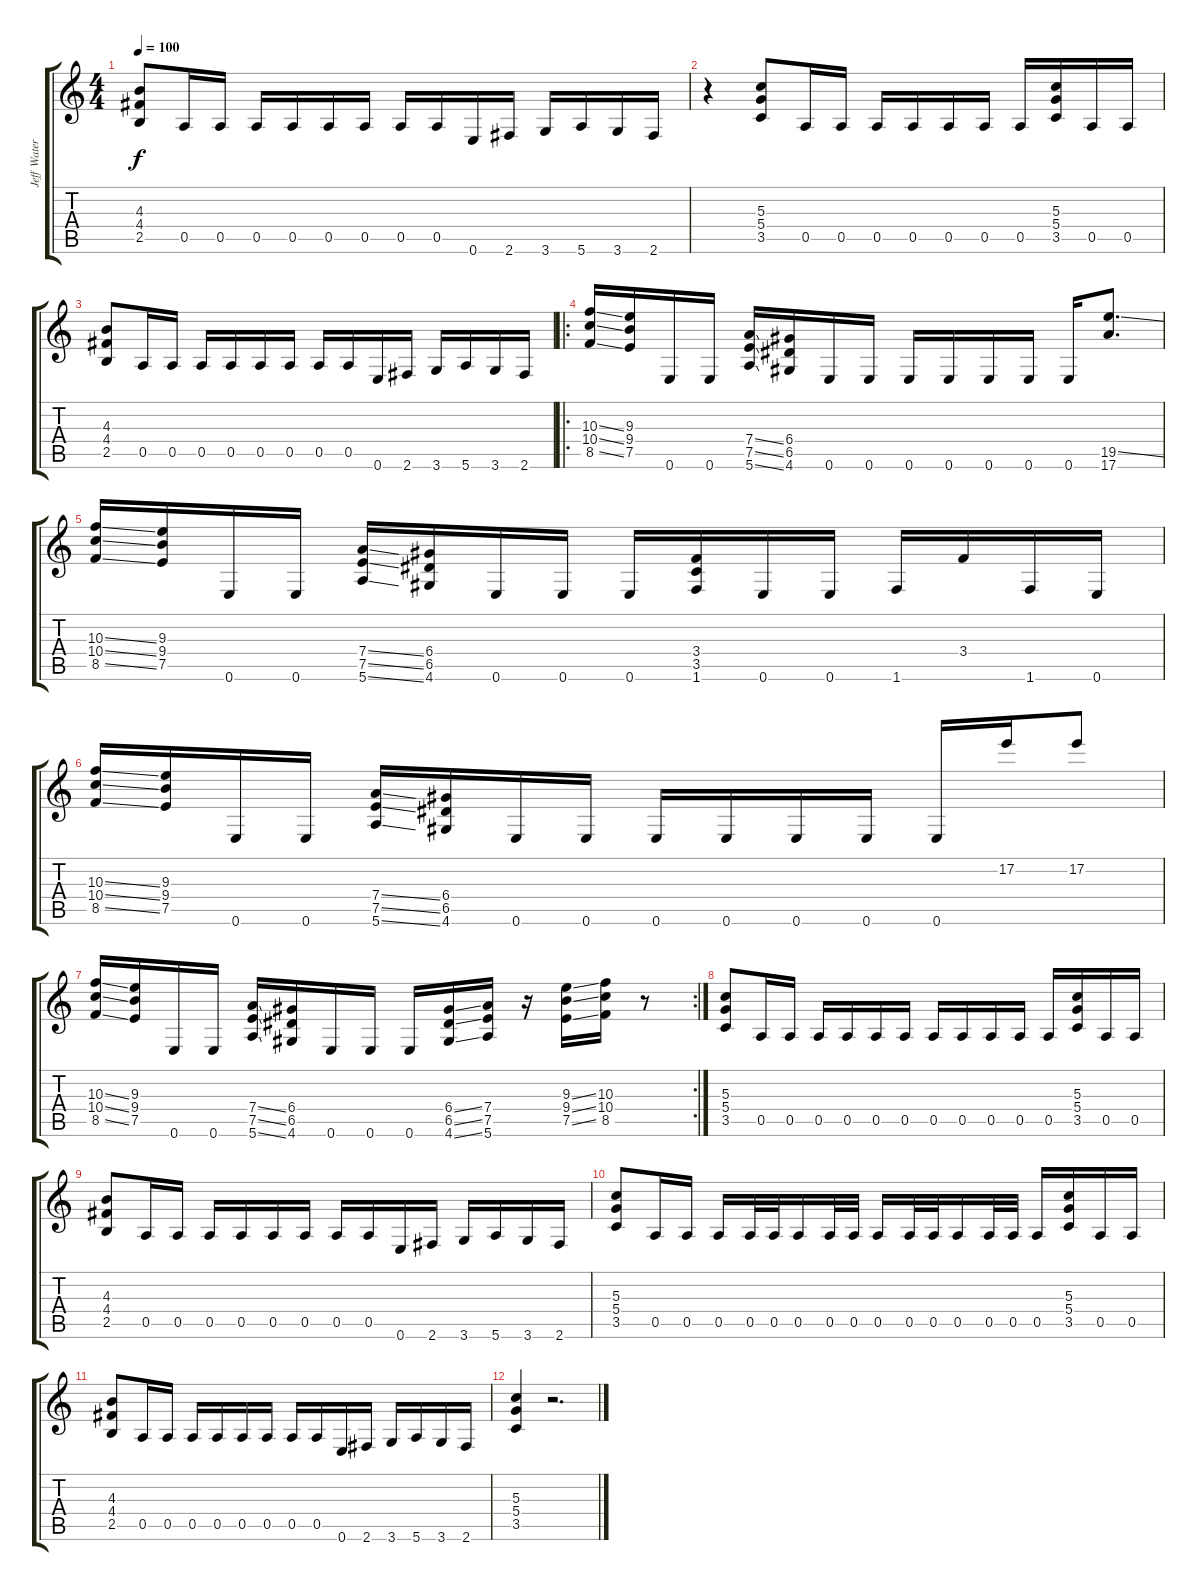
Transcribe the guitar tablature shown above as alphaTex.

\track ("Jeff Waters" "Jeff Water") {instrument distortionguitar}
\staff {score tabs}
\tuning (E4 B3 G3 D3 A2 E2) {hide}
\ts (4 4)
\tempo 100
\clef g2
\ks c
(4.3 4.4 2.5).8{dy f} 0.5.16 0.5.16 0.5.16 0.5.16 0.5.16 0.5.16 0.5.16 0.5.16 0.6.16 2.6.16 3.6.16 5.6.16 3.6.16 2.6.16 |
r.4 (5.3 5.4 3.5).8 0.5.16 0.5.16 0.5.16 0.5.16 0.5.16 0.5.16 0.5.16 (5.3 5.4 3.5).16 0.5.16 0.5.16 |
(4.3 4.4 2.5).8 0.5.16 0.5.16 0.5.16 0.5.16 0.5.16 0.5.16 0.5.16 0.5.16 0.6.16 2.6.16 3.6.16 5.6.16 3.6.16 2.6.16 |
\ro
(10.3{ss} 10.4{ss} 8.5{ss}).16 (9.3 9.4 7.5).16 0.6.16 0.6.16 (7.4{ss} 7.5{ss} 5.6{ss}).16 (6.4 6.5 4.6).16 0.6.16 0.6.16 0.6.16 0.6.16 0.6.16 0.6.16 0.6.16 (19.5{ss} 17.6).8{d} |
(10.3{ss} 10.4{ss} 8.5{ss}).16 (9.3 9.4 7.5).16 0.6.16 0.6.16 (7.4{ss} 7.5{ss} 5.6{ss}).16 (6.4 6.5 4.6).16 0.6.16 0.6.16 0.6.16 (3.4 3.5 1.6).16 0.6.16 0.6.16 1.6.16 3.4.16 1.6.16 0.6.16 |
(10.3{ss} 10.4{ss} 8.5{ss}).16 (9.3 9.4 7.5).16 0.6.16 0.6.16 (7.4{ss} 7.5{ss} 5.6{ss}).16 (6.4 6.5 4.6).16 0.6.16 0.6.16 0.6.16 0.6.16 0.6.16 0.6.16 0.6.16 17.2.16 17.2.8 |
\rc 2
(10.3{ss} 10.4{ss} 8.5{ss}).16 (9.3 9.4 7.5).16 0.6.16 0.6.16 (7.4{ss} 7.5{ss} 5.6{ss}).16 (6.4 6.5 4.6).16 0.6.16 0.6.16 0.6.16 (6.4{ss} 6.5{ss} 4.6{ss}).16 (7.4 7.5 5.6).16 r.16 (9.3{ss} 9.4{ss} 7.5{ss}).16 (10.3 10.4 8.5).16 r.8 |
(5.3 5.4 3.5).8 0.5.16 0.5.16 0.5.16 0.5.16 0.5.16 0.5.16 0.5.16 0.5.16 0.5.16 0.5.16 0.5.16 (5.3 5.4 3.5).16 0.5.16 0.5.16 |
(4.3 4.4 2.5).8 0.5.16 0.5.16 0.5.16 0.5.16 0.5.16 0.5.16 0.5.16 0.5.16 0.6.16 2.6.16 3.6.16 5.6.16 3.6.16 2.6.16 |
(5.3 5.4 3.5).8 0.5.16 0.5.16 0.5.16 0.5.32 0.5.32 0.5.16 0.5.32 0.5.32 0.5.16 0.5.32 0.5.32 0.5.16 0.5.32 0.5.32 0.5.16 (5.3 5.4 3.5).16 0.5.16 0.5.16 |
(4.3 4.4 2.5).8 0.5.16 0.5.16 0.5.16 0.5.16 0.5.16 0.5.16 0.5.16 0.5.16 0.6.16 2.6.16 3.6.16 5.6.16 3.6.16 2.6.16 |
(5.3 5.4 3.5).4 r.2{d}
